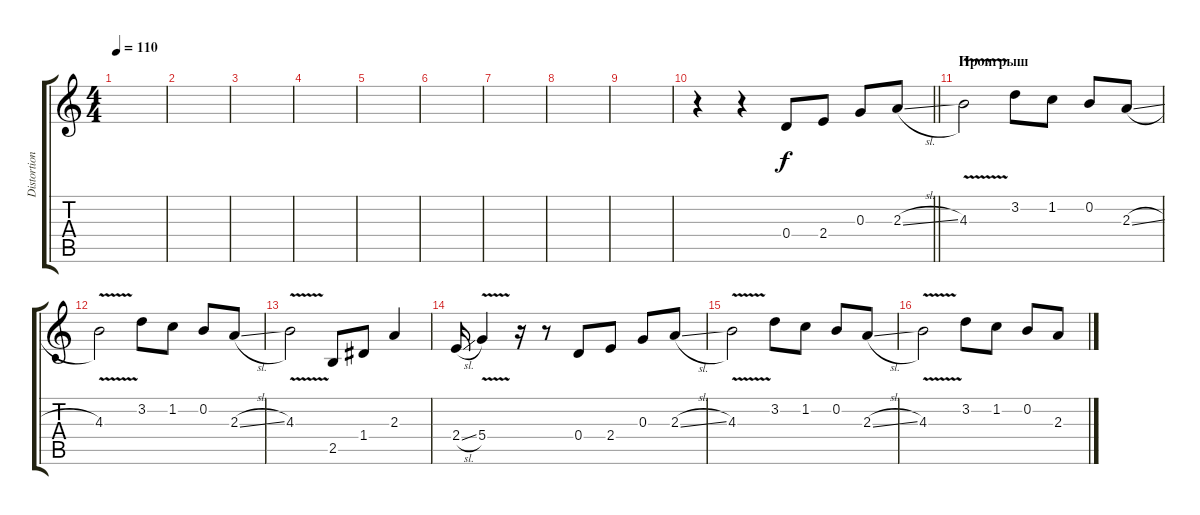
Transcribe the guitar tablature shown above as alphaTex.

\track ("Distortion Гитара" "Distortion") {instrument distortionguitar}
\staff {score tabs}
\tuning (E4 B3 G3 D3 A2 E2) {hide}
\ts (4 4)
\tempo 110
\clef g2
\ks c
|
|
|
|
|
|
|
|
|
\barLineRight lightlight
r.4 r.4 0.4.8{dy f} 2.4.8 0.3.8 2.3{sl}.8 |
\section ("" "Проигрыш")
4.3{v}.2 3.2.8 1.2.8 0.2.8 2.3{sl}.8 |
4.3{v}.2 3.2.8 1.2.8 0.2.8 2.3{sl}.8 |
4.3{v}.2 2.5.8 1.4.8 2.3.4 |
2.4{sl}.16 5.4{v}.4 r.16 r.8 0.4.8 2.4.8 0.3.8 2.3{sl}.8 |
4.3{v}.2 3.2.8 1.2.8 0.2.8 2.3{sl}.8 |
4.3{v}.2 3.2.8 1.2.8 0.2.8 2.3{sl}.8
